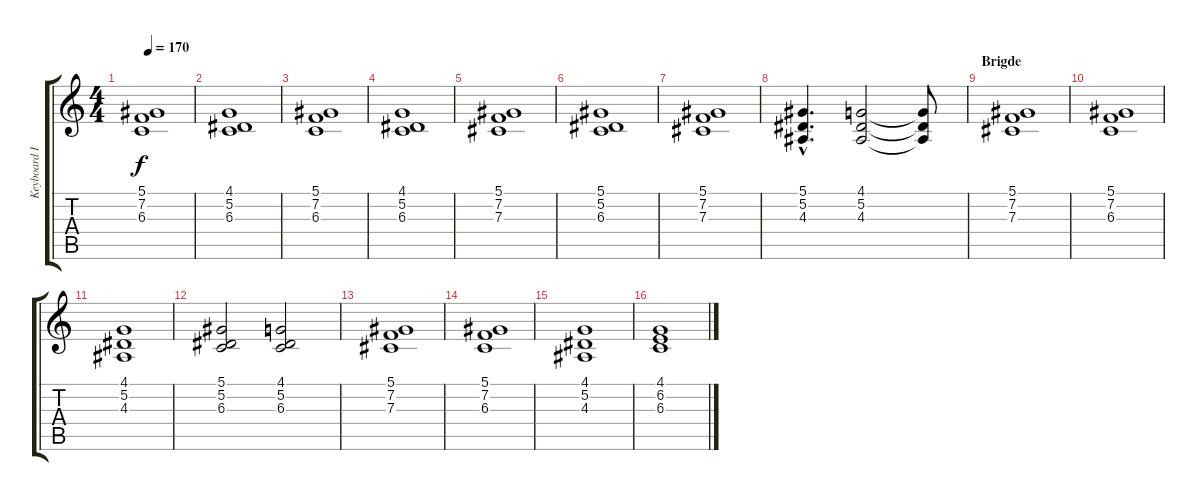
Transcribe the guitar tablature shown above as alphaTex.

\track ("Keyboard III" "Keyboard I") {instrument pad2warm}
\staff {score tabs}
\tuning (Eb4 Bb3 Gb3 Db3 Ab2 Eb2) {hide}
\ts (4 4)
\tempo 170
\clef g2
\ks c
(5.1 7.2 6.3).1{dy f} |
(4.1 5.2 6.3).1 |
(5.1 7.2 6.3).1 |
(4.1 5.2 6.3).1 |
(5.1 7.2 7.3).1 |
(5.1 5.2 6.3).1 |
(5.1 7.2 7.3).1 |
(5.1{hac} 5.2{hac} 4.3{hac}).4{d} (4.1 5.2 4.3).2 (4.1{t} 5.2{t} 4.3{t}).8 |
\section ("" "Brigde")
(5.1 7.2 7.3).1 |
(5.1 7.2 6.3).1 |
(4.1 5.2 4.3).1 |
(5.1 5.2 6.3).2 (4.1 5.2 6.3).2 |
(5.1 7.2 7.3).1 |
(5.1 7.2 6.3).1 |
(4.1 5.2 4.3).1 |
(4.1 6.2 6.3).1
